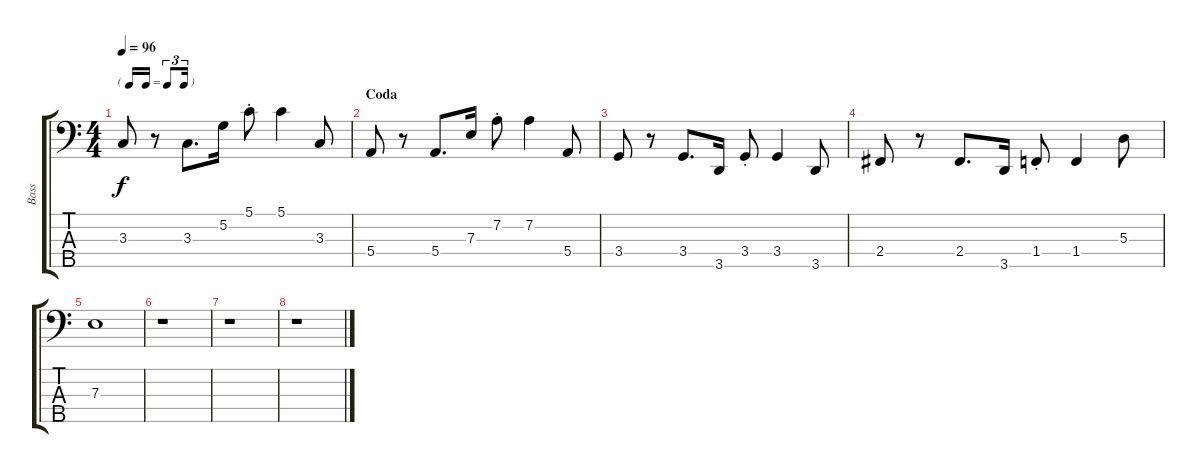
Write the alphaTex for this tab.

\track ("Bass" "Bass") {instrument electricbassfinger}
\staff {score tabs}
\tuning (G2 D2 A1 E1 B0) {hide}
\ts (4 4)
\tf triplet16th
\tempo 96
\clef f4
\ks c
3.3.8{dy f} r.8 3.3.8{d} 5.2.16 5.1{st}.8 5.1.4 3.3.8 |
\section ("" "Coda")
5.4.8 r.8 5.4.8{d} 7.3.16 7.2{st}.8 7.2.4 5.4.8 |
3.4.8 r.8 3.4.8{d} 3.5.16 3.4{st}.8 3.4.4 3.5.8 |
2.4.8 r.8 2.4.8{d} 3.5.16 1.4{st}.8 1.4.4 5.3.8 |
7.3.1 |
r.1 |
r.1 |
r.1
